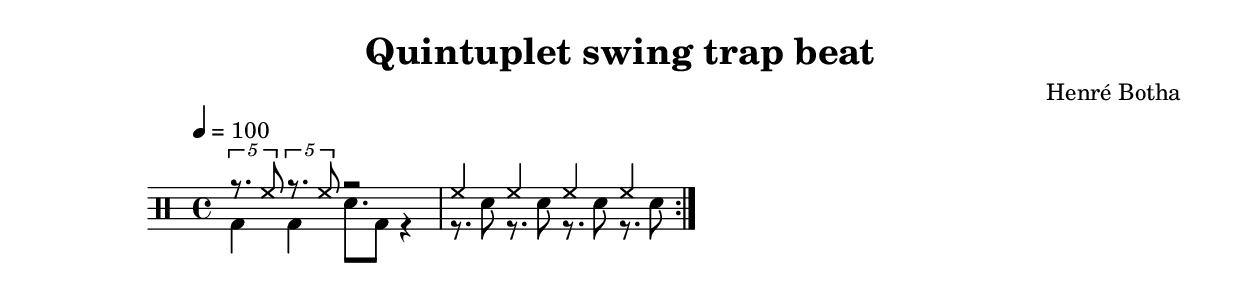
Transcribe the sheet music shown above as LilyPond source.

\header {
  title = "Quintuplet swing trap beat"
  composer = "Henré Botha"
}

\language "english"

quintSwing = 5/4

\score {
  \repeat volta 2 \new DrumStaff <<
    \tempo 4 = 100
    \time 4/4
    \new DrumVoice = "cymbals" {
      \voiceOne \drummode {
        \override Beam #'positions = #'(5 . 5)
        \repeat unfold 2 \tuplet \quintSwing 4 {r8. hh8} r2
        \repeat unfold 4 hh4
      }
    }
    \new DrumVoice = "drums" {
      \voiceTwo \drummode {
        \override Beam #'positions = #'(-5 . -5)
        \override TupletBracket.bracket-visibility = ##f
        \omit TupletNumber
        bd4 bd \tuplet \quintSwing 4 {sn8. bd8} r4
        \repeat unfold 4 \tuplet \quintSwing 4 {r8. sn8}
      }
    }
  >>

  \layout {}
  \midi {}
}